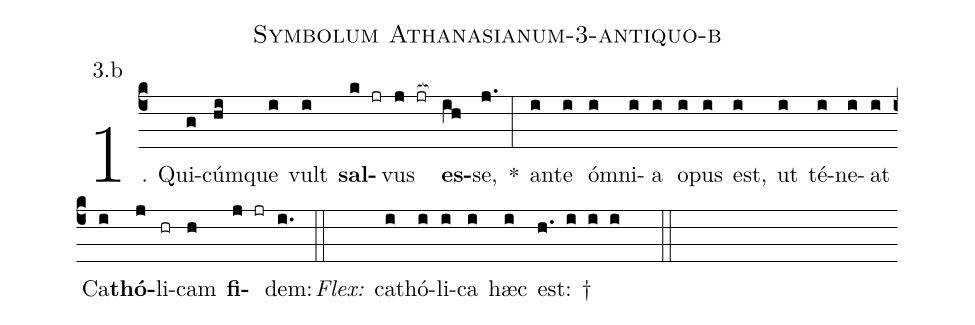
name: Symbolum Athanasianum-3-antiquo-b;
annotation: 3.b;
%%
(c4)1. Qui(g)cúm(hi)que(i) vult(i) <b>sal</b>(k jr)vus(j jr[ocb:1{]) <b>es</b>(ih[ocb:0}])se,(j.) *(:) an(i)te(i) óm(i)ni(i)a(i) o(i)pus(i) est,(i) ut(i) té(i)ne(i)at(i) Ca(i)<b>thó</b>(j)li(hr)cam(h) <b>fi</b>(j jr)dem:(i.) (::)
<i>Flex:</i>()  ca(i)thó(i)li(i)ca(i) hæc(i) est: †(h. i i i  ::)
